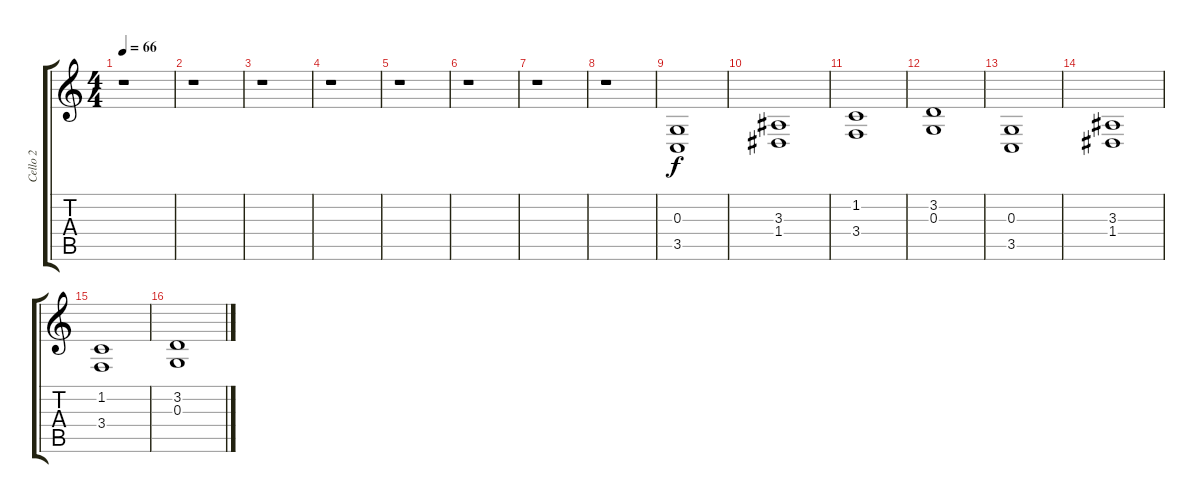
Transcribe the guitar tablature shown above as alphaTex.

\track ("Cello 2" "Cello 2") {instrument cello}
\staff {score tabs}
\tuning (E4 B3 G3 D3 A2 E2) {hide}
\ts (4 4)
\tempo 66
\clef g2
\ks c
r.1{dy f instrument cello} |
r.1 |
r.1 |
r.1 |
r.1 |
r.1 |
r.1 |
r.1 |
(0.3 3.5).1 |
(3.3 1.4).1 |
(1.2 3.4).1 |
(3.2 0.3).1 |
(0.3 3.5).1 |
(3.3 1.4).1 |
(1.2 3.4).1 |
(3.2 0.3).1
